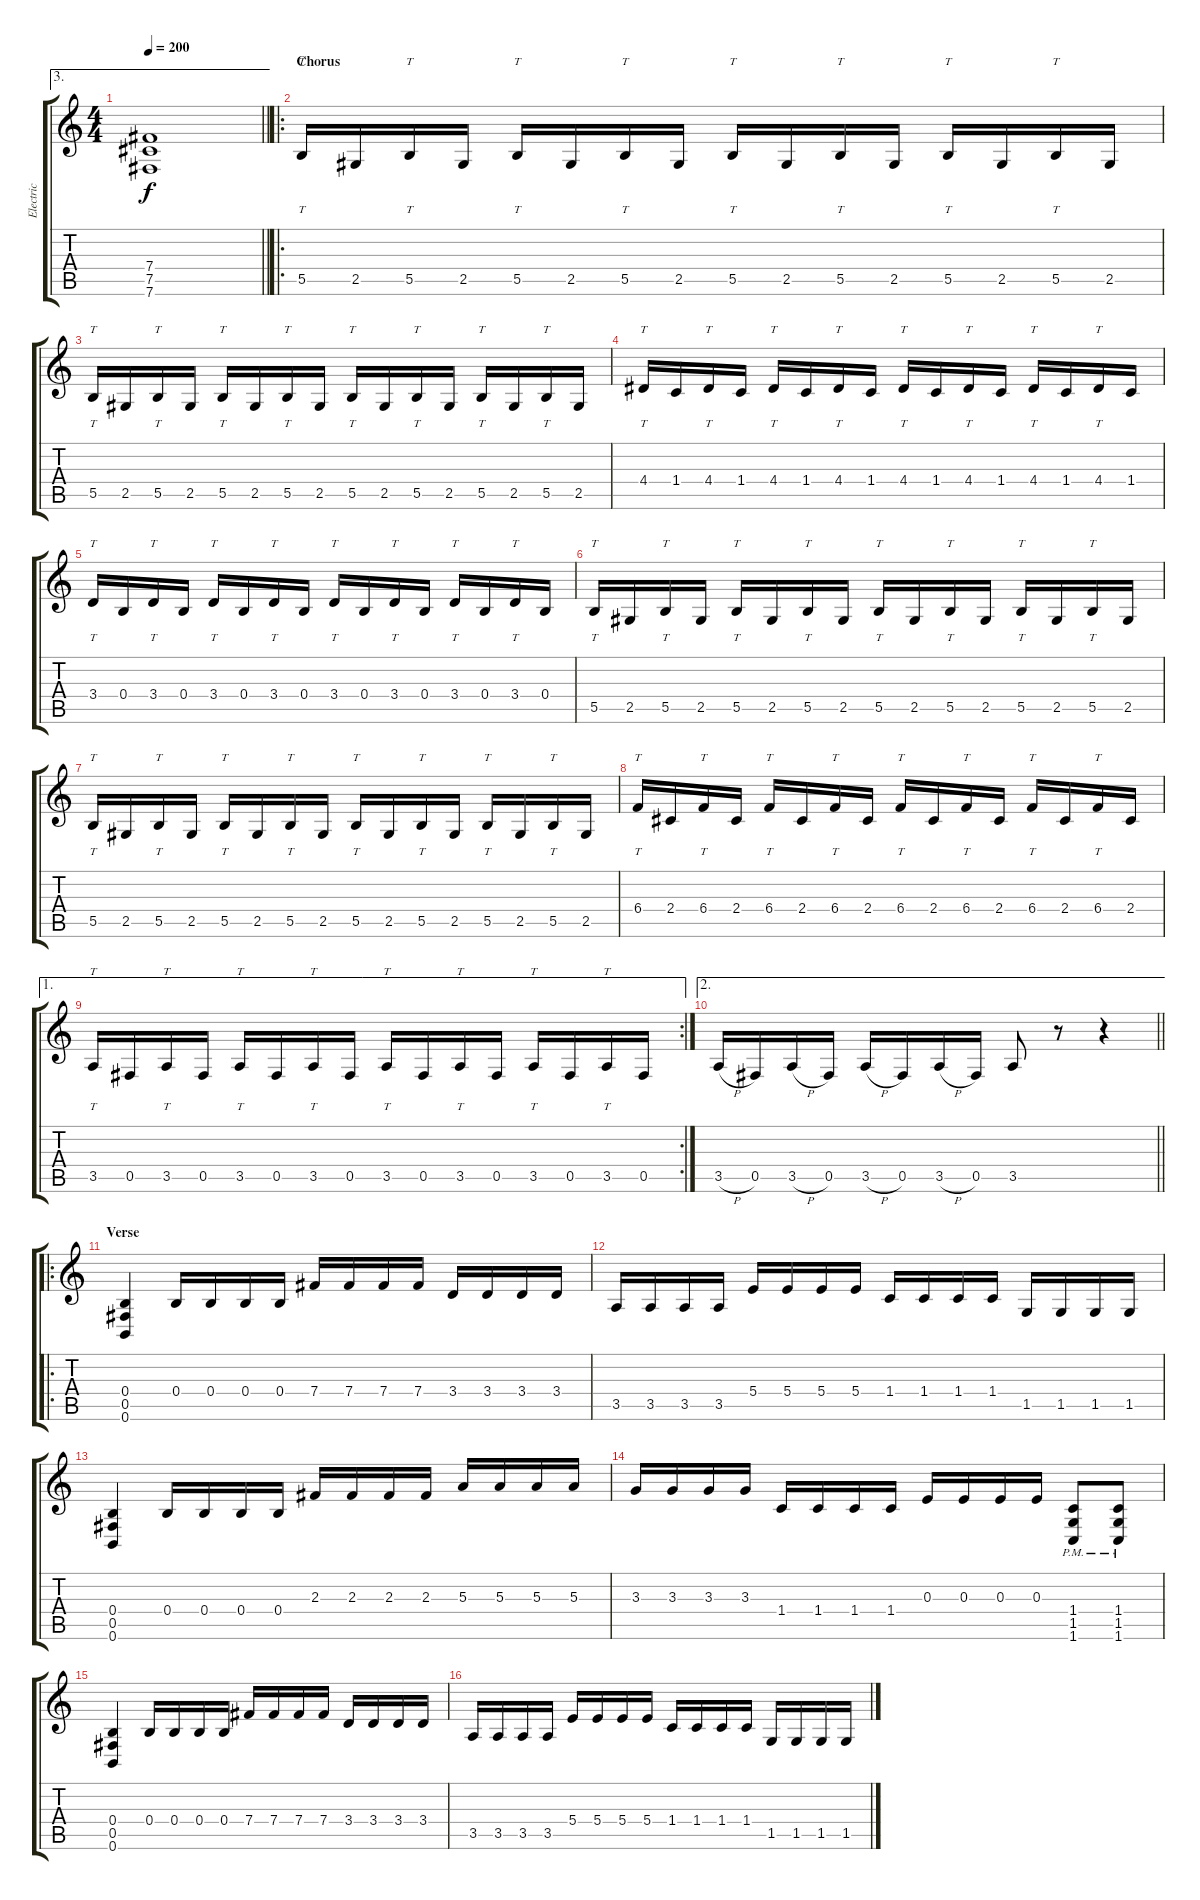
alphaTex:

\track ("Electric" "Electric") {instrument distortionguitar}
\staff {score tabs}
\tuning (Db4 Ab3 E3 B2 Gb2 B1) {hide}
\ae 3
\ts (4 4)
\tempo 200
\clef g2
\barLineRight lightlight
\ks c
(7.4 7.5 7.6).1{dy f} |
\ro
\section ("" "Chorus")
5.5.16{tt} 2.5.16 5.5.16{tt} 2.5.16 5.5.16{tt} 2.5.16 5.5.16{tt} 2.5.16 5.5.16{tt} 2.5.16 5.5.16{tt} 2.5.16 5.5.16{tt} 2.5.16 5.5.16{tt} 2.5.16 |
5.5.16{tt} 2.5.16 5.5.16{tt} 2.5.16 5.5.16{tt} 2.5.16 5.5.16{tt} 2.5.16 5.5.16{tt} 2.5.16 5.5.16{tt} 2.5.16 5.5.16{tt} 2.5.16 5.5.16{tt} 2.5.16 |
4.4.16{tt} 1.4.16 4.4.16{tt} 1.4.16 4.4.16{tt} 1.4.16 4.4.16{tt} 1.4.16 4.4.16{tt} 1.4.16 4.4.16{tt} 1.4.16 4.4.16{tt} 1.4.16 4.4.16{tt} 1.4.16 |
3.4.16{tt} 0.4.16 3.4.16{tt} 0.4.16 3.4.16{tt} 0.4.16 3.4.16{tt} 0.4.16 3.4.16{tt} 0.4.16 3.4.16{tt} 0.4.16 3.4.16{tt} 0.4.16 3.4.16{tt} 0.4.16 |
5.5.16{tt} 2.5.16 5.5.16{tt} 2.5.16 5.5.16{tt} 2.5.16 5.5.16{tt} 2.5.16 5.5.16{tt} 2.5.16 5.5.16{tt} 2.5.16 5.5.16{tt} 2.5.16 5.5.16{tt} 2.5.16 |
5.5.16{tt} 2.5.16 5.5.16{tt} 2.5.16 5.5.16{tt} 2.5.16 5.5.16{tt} 2.5.16 5.5.16{tt} 2.5.16 5.5.16{tt} 2.5.16 5.5.16{tt} 2.5.16 5.5.16{tt} 2.5.16 |
6.4.16{tt} 2.4.16 6.4.16{tt} 2.4.16 6.4.16{tt} 2.4.16 6.4.16{tt} 2.4.16 6.4.16{tt} 2.4.16 6.4.16{tt} 2.4.16 6.4.16{tt} 2.4.16 6.4.16{tt} 2.4.16 |
\ae 1
\rc 2
3.5.16{tt} 0.5.16 3.5.16{tt} 0.5.16 3.5.16{tt} 0.5.16 3.5.16{tt} 0.5.16 3.5.16{tt} 0.5.16 3.5.16{tt} 0.5.16 3.5.16{tt} 0.5.16 3.5.16{tt} 0.5.16 |
\ae 2
\barLineRight lightlight
3.5{h}.16 0.5.16 3.5{h}.16 0.5.16 3.5{h}.16 0.5.16 3.5{h}.16 0.5.16 3.5.8 r.8 r.4 |
\ro
\section ("" "Verse")
(0.4 0.5 0.6).4 0.4.16 0.4.16 0.4.16 0.4.16 7.4.16 7.4.16 7.4.16 7.4.16 3.4.16 3.4.16 3.4.16 3.4.16 |
3.5.16 3.5.16 3.5.16 3.5.16 5.4.16 5.4.16 5.4.16 5.4.16 1.4.16 1.4.16 1.4.16 1.4.16 1.5.16 1.5.16 1.5.16 1.5.16 |
(0.4 0.5 0.6).4 0.4.16 0.4.16 0.4.16 0.4.16 2.3.16 2.3.16 2.3.16 2.3.16 5.3.16 5.3.16 5.3.16 5.3.16 |
3.3.16 3.3.16 3.3.16 3.3.16 1.4.16 1.4.16 1.4.16 1.4.16 0.3.16 0.3.16 0.3.16 0.3.16 (1.4{pm} 1.5{pm} 1.6{pm}).8 (1.4{pm} 1.5{pm} 1.6{pm}).8 |
(0.4 0.5 0.6).4 0.4.16 0.4.16 0.4.16 0.4.16 7.4.16 7.4.16 7.4.16 7.4.16 3.4.16 3.4.16 3.4.16 3.4.16 |
3.5.16 3.5.16 3.5.16 3.5.16 5.4.16 5.4.16 5.4.16 5.4.16 1.4.16 1.4.16 1.4.16 1.4.16 1.5.16 1.5.16 1.5.16 1.5.16
